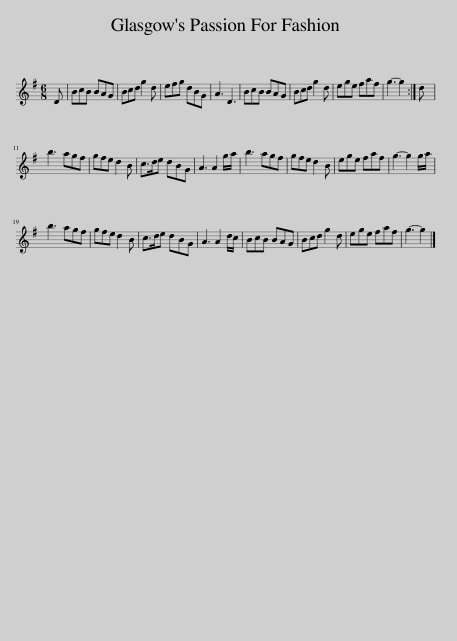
X:1
L:1/8
M:6/8
I:linebreak $
K:G
V:1 treble
V:1
 D | BcB BAG | Bcd g2 d | efg dBG | A3 D3 | %5
 BcB BAG | Bcd g2 d | ege faf | g3- g2 :| d |$ %10
 b3 agf | gfe d2 B | c>de dBG | A3 A2 g/a/ | b3 agf | %15
 gfe d2 B | ege faf | g3- g2 g/a/ |$ b3 agf | gfe d2 B | %20
 c>de dBG | A3 A2 d/c/ | BcB BAG | Bcd g2 d | ege faf | %25
 g3- g2 |] %26
